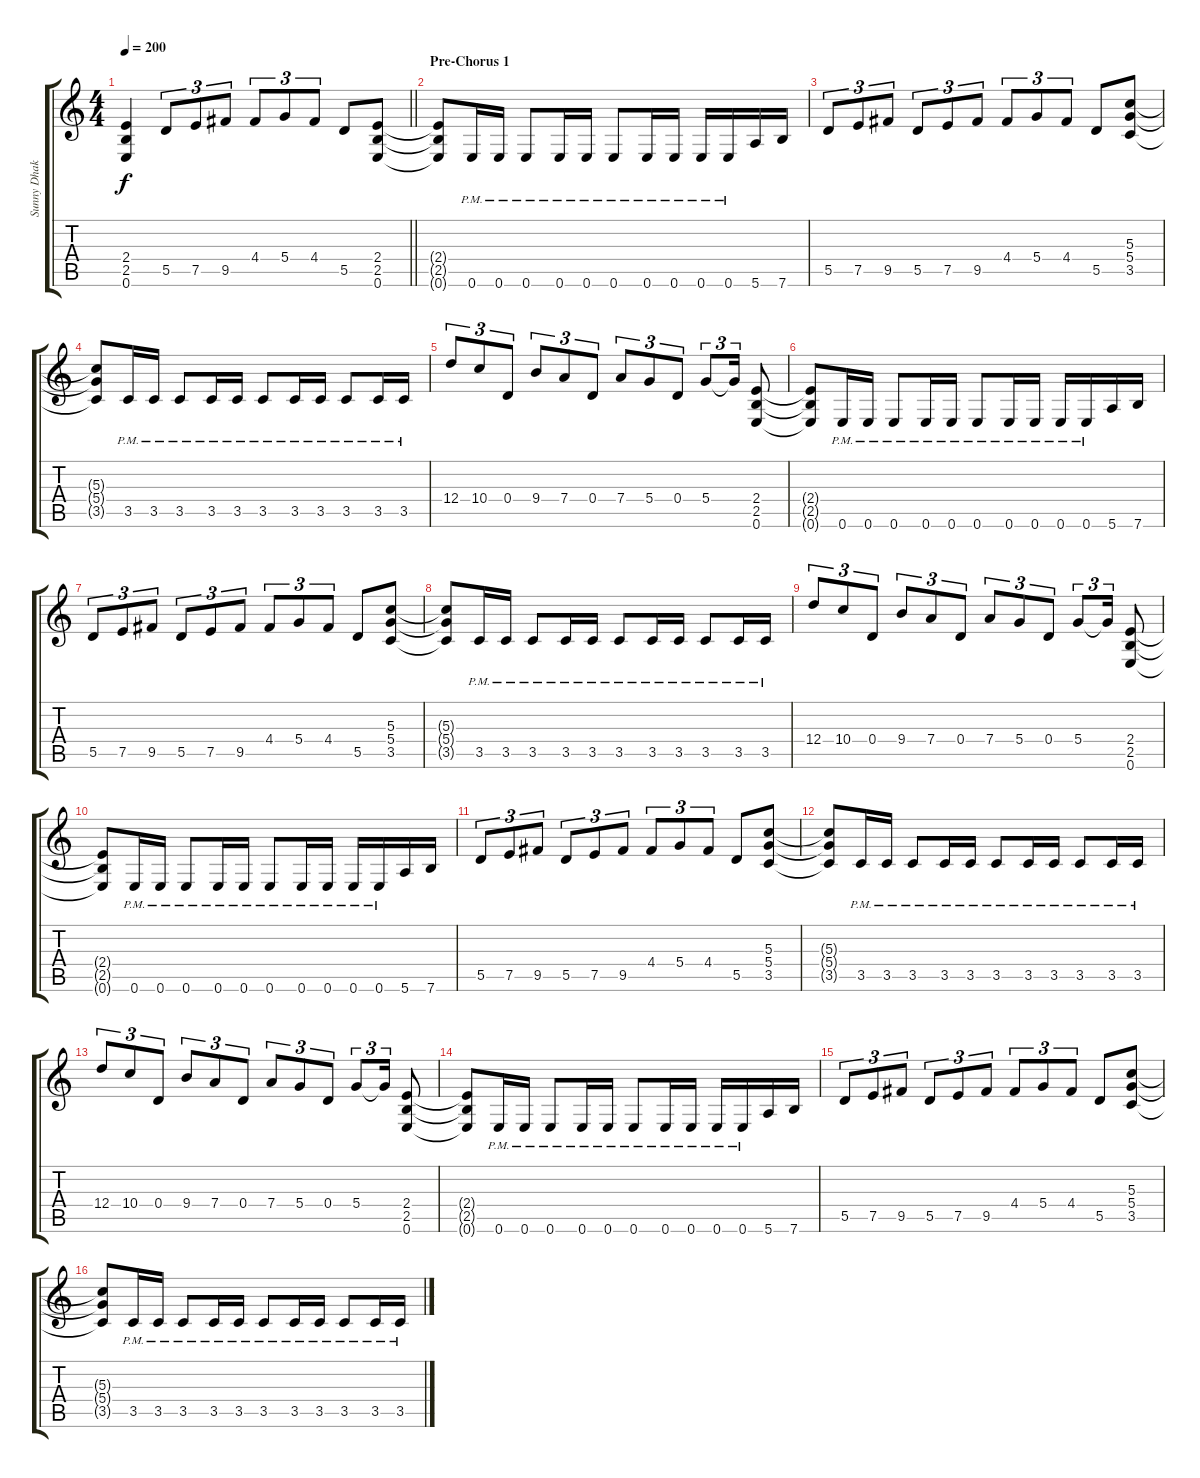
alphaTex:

\track ("Sunny Dhak" "Sunny Dhak") {instrument distortionguitar}
\staff {score tabs}
\tuning (E4 B3 G3 D3 A2 E2) {hide}
\ts (4 4)
\tempo 200
\clef g2
\barLineRight lightlight
\ks c
(2.4{t} 2.5{t} 0.6{t}).4{dy f} 5.5.8{tu (3 2)} 7.5.8{tu (3 2)} 9.5.8{tu (3 2)} 4.4.8{tu (3 2)} 5.4.8{tu (3 2)} 4.4.8{tu (3 2)} 5.5.8 (2.4 2.5 0.6).8 |
\section ("" "Pre-Chorus 1")
(2.4{t} 2.5{t} 0.6{t}).8 0.6{pm}.16 0.6{pm}.16 0.6{pm}.8 0.6{pm}.16 0.6{pm}.16 0.6{pm}.8 0.6{pm}.16 0.6{pm}.16 0.6{pm}.16 0.6{pm}.16 5.6.16 7.6.16 |
5.5.8{tu (3 2)} 7.5.8{tu (3 2)} 9.5.8{tu (3 2)} 5.5.8{tu (3 2)} 7.5.8{tu (3 2)} 9.5.8{tu (3 2)} 4.4.8{tu (3 2)} 5.4.8{tu (3 2)} 4.4.8{tu (3 2)} 5.5.8 (5.3 5.4 3.5).8 |
(5.3{t} 5.4{t} 3.5{t}).8 3.5{pm}.16 3.5{pm}.16 3.5{pm}.8 3.5{pm}.16 3.5{pm}.16 3.5{pm}.8 3.5{pm}.16 3.5{pm}.16 3.5{pm}.8 3.5{pm}.16 3.5{pm}.16 |
12.4.8{tu (3 2)} 10.4.8{tu (3 2)} 0.4.8{tu (3 2)} 9.4.8{tu (3 2)} 7.4.8{tu (3 2)} 0.4.8{tu (3 2)} 7.4.8{tu (3 2)} 5.4.8{tu (3 2)} 0.4.8{tu (3 2)} 5.4.8{tu (3 2)} 5.4{t}.16{tu (3 2)} (2.4 2.5 0.6).8 |
(2.4{t} 2.5{t} 0.6{t}).8 0.6{pm}.16 0.6{pm}.16 0.6{pm}.8 0.6{pm}.16 0.6{pm}.16 0.6{pm}.8 0.6{pm}.16 0.6{pm}.16 0.6{pm}.16 0.6{pm}.16 5.6.16 7.6.16 |
5.5.8{tu (3 2)} 7.5.8{tu (3 2)} 9.5.8{tu (3 2)} 5.5.8{tu (3 2)} 7.5.8{tu (3 2)} 9.5.8{tu (3 2)} 4.4.8{tu (3 2)} 5.4.8{tu (3 2)} 4.4.8{tu (3 2)} 5.5.8 (5.3 5.4 3.5).8 |
(5.3{t} 5.4{t} 3.5{t}).8 3.5{pm}.16 3.5{pm}.16 3.5{pm}.8 3.5{pm}.16 3.5{pm}.16 3.5{pm}.8 3.5{pm}.16 3.5{pm}.16 3.5{pm}.8 3.5{pm}.16 3.5{pm}.16 |
12.4.8{tu (3 2)} 10.4.8{tu (3 2)} 0.4.8{tu (3 2)} 9.4.8{tu (3 2)} 7.4.8{tu (3 2)} 0.4.8{tu (3 2)} 7.4.8{tu (3 2)} 5.4.8{tu (3 2)} 0.4.8{tu (3 2)} 5.4.8{tu (3 2)} 5.4{t}.16{tu (3 2)} (2.4 2.5 0.6).8 |
(2.4{t} 2.5{t} 0.6{t}).8 0.6{pm}.16 0.6{pm}.16 0.6{pm}.8 0.6{pm}.16 0.6{pm}.16 0.6{pm}.8 0.6{pm}.16 0.6{pm}.16 0.6{pm}.16 0.6{pm}.16 5.6.16 7.6.16 |
5.5.8{tu (3 2)} 7.5.8{tu (3 2)} 9.5.8{tu (3 2)} 5.5.8{tu (3 2)} 7.5.8{tu (3 2)} 9.5.8{tu (3 2)} 4.4.8{tu (3 2)} 5.4.8{tu (3 2)} 4.4.8{tu (3 2)} 5.5.8 (5.3 5.4 3.5).8 |
(5.3{t} 5.4{t} 3.5{t}).8 3.5{pm}.16 3.5{pm}.16 3.5{pm}.8 3.5{pm}.16 3.5{pm}.16 3.5{pm}.8 3.5{pm}.16 3.5{pm}.16 3.5{pm}.8 3.5{pm}.16 3.5{pm}.16 |
12.4.8{tu (3 2)} 10.4.8{tu (3 2)} 0.4.8{tu (3 2)} 9.4.8{tu (3 2)} 7.4.8{tu (3 2)} 0.4.8{tu (3 2)} 7.4.8{tu (3 2)} 5.4.8{tu (3 2)} 0.4.8{tu (3 2)} 5.4.8{tu (3 2)} 5.4{t}.16{tu (3 2)} (2.4 2.5 0.6).8 |
(2.4{t} 2.5{t} 0.6{t}).8 0.6{pm}.16 0.6{pm}.16 0.6{pm}.8 0.6{pm}.16 0.6{pm}.16 0.6{pm}.8 0.6{pm}.16 0.6{pm}.16 0.6{pm}.16 0.6{pm}.16 5.6.16 7.6.16 |
5.5.8{tu (3 2)} 7.5.8{tu (3 2)} 9.5.8{tu (3 2)} 5.5.8{tu (3 2)} 7.5.8{tu (3 2)} 9.5.8{tu (3 2)} 4.4.8{tu (3 2)} 5.4.8{tu (3 2)} 4.4.8{tu (3 2)} 5.5.8 (5.3 5.4 3.5).8 |
(5.3{t} 5.4{t} 3.5{t}).8 3.5{pm}.16 3.5{pm}.16 3.5{pm}.8 3.5{pm}.16 3.5{pm}.16 3.5{pm}.8 3.5{pm}.16 3.5{pm}.16 3.5{pm}.8 3.5{pm}.16 3.5{pm}.16
